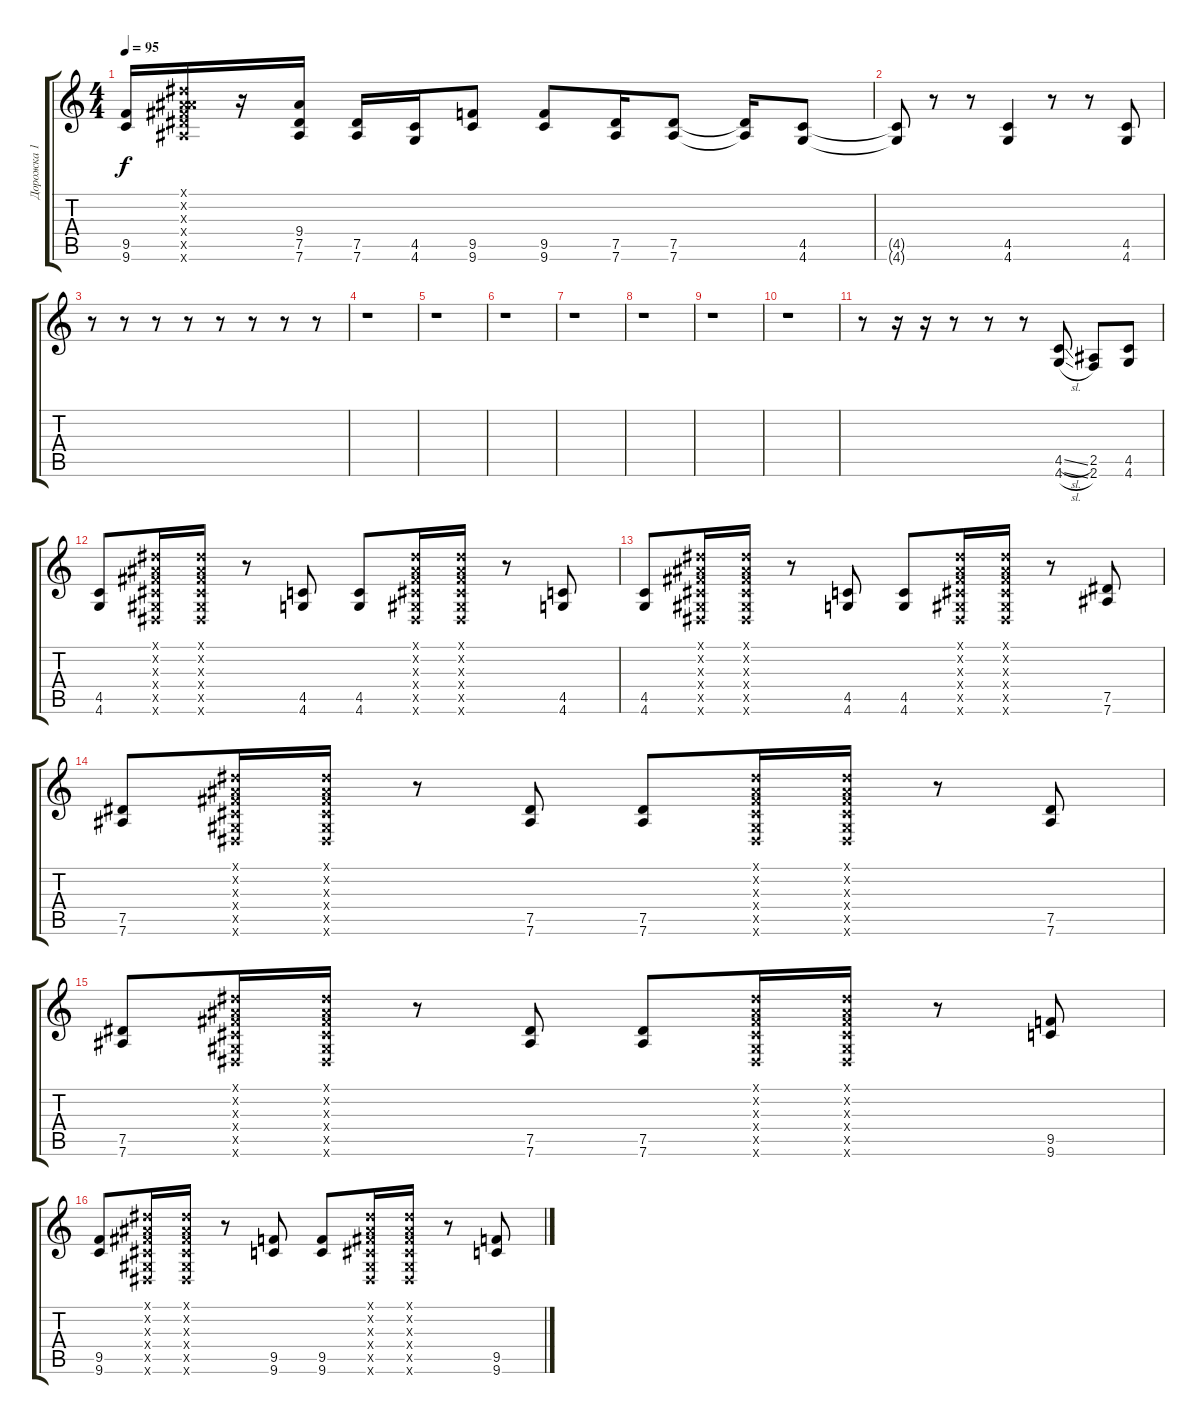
\track ("Дорожка 1" "Дорожка 1") {instrument distortionguitar}
\staff {score tabs}
\tuning (Eb4 Bb3 Gb3 Db3 Ab2 Eb2) {hide}
\ts (4 4)
\tempo 95
\clef g2
\ks c
(9.5{t} 9.6{t}).16{dy f} (0.1{x} 0.2{x} 0.3{x} 9.4{x} 7.5{x} 7.6{x}).16 r.16 (9.4 7.5 7.6).16 (7.5 7.6).16 (4.5 4.6).16 (9.5 9.6).8 (9.5 9.6).8 (7.5 7.6).16 (7.5 7.6).8 (7.5{t} 7.6{t}).16 (4.5 4.6).8 |
(4.5{t} 4.6{t}).8 r.8 r.8 (4.5 4.6).4 r.8 r.8 (4.5 4.6).8 |
r.8 r.8 r.8 r.8 r.8 r.8 r.8 r.8 |
r.1 |
r.1 |
r.1 |
r.1 |
r.1 |
r.1 |
r.1 |
r.8 r.16 r.16 r.8 r.8 r.8 (4.5{sl} 4.6{sl}).8 (2.5 2.6).8 (4.5 4.6).8 |
(4.5 4.6).8 (0.1{x} 0.2{x} 0.3{x} 0.4{x} 0.5{x} 0.6{x}).16 (0.1{x} 0.2{x} 0.3{x} 0.4{x} 0.5{x} 0.6{x}).16 r.8 (4.5 4.6).8 (4.5 4.6).8 (0.1{x} 0.2{x} 0.3{x} 0.4{x} 0.5{x} 0.6{x}).16 (0.1{x} 0.2{x} 0.3{x} 0.4{x} 0.5{x} 0.6{x}).16 r.8 (4.5 4.6).8 |
(4.5 4.6).8 (0.1{x} 0.2{x} 0.3{x} 0.4{x} 0.5{x} 0.6{x}).16 (0.1{x} 0.2{x} 0.3{x} 0.4{x} 0.5{x} 0.6{x}).16 r.8 (4.5 4.6).8 (4.5 4.6).8 (0.1{x} 0.2{x} 0.3{x} 0.4{x} 0.5{x} 0.6{x}).16 (0.1{x} 0.2{x} 0.3{x} 0.4{x} 0.5{x} 0.6{x}).16 r.8 (7.5 7.6).8 |
(7.5 7.6).8 (0.1{x} 0.2{x} 0.3{x} 0.4{x} 0.5{x} 0.6{x}).16 (0.1{x} 0.2{x} 0.3{x} 0.4{x} 0.5{x} 0.6{x}).16 r.8 (7.5 7.6).8 (7.5 7.6).8 (0.1{x} 0.2{x} 0.3{x} 0.4{x} 0.5{x} 0.6{x}).16 (0.1{x} 0.2{x} 0.3{x} 0.4{x} 0.5{x} 0.6{x}).16 r.8 (7.5 7.6).8 |
(7.5 7.6).8 (0.1{x} 0.2{x} 0.3{x} 0.4{x} 0.5{x} 0.6{x}).16 (0.1{x} 0.2{x} 0.3{x} 0.4{x} 0.5{x} 0.6{x}).16 r.8 (7.5 7.6).8 (7.5 7.6).8 (0.1{x} 0.2{x} 0.3{x} 0.4{x} 0.5{x} 0.6{x}).16 (0.1{x} 0.2{x} 0.3{x} 0.4{x} 0.5{x} 0.6{x}).16 r.8 (9.5 9.6).8 |
(9.5 9.6).8 (0.1{x} 0.2{x} 0.3{x} 0.4{x} 0.5{x} 0.6{x}).16 (0.1{x} 0.2{x} 0.3{x} 0.4{x} 0.5{x} 0.6{x}).16 r.8 (9.5 9.6).8 (9.5 9.6).8 (0.1{x} 0.2{x} 0.3{x} 0.4{x} 0.5{x} 0.6{x}).16 (0.1{x} 0.2{x} 0.3{x} 0.4{x} 0.5{x} 0.6{x}).16 r.8 (9.5 9.6).8
